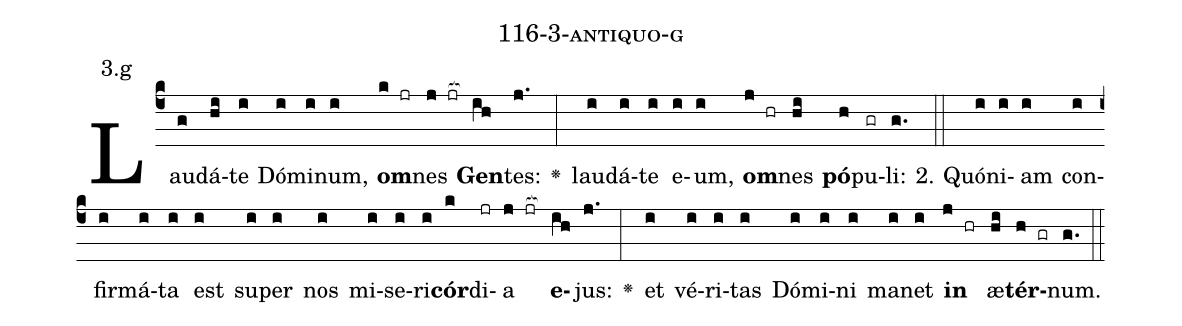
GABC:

name: 116-3-antiquo-g;
annotation: 3.g;
%%
(c4)Lau(g)dá(hi)te(i) Dó(i)mi(i)num,(i) <b>om</b>(k jr)nes(j jr[ocb:1{]) <b>Gen</b>(ih[ocb:0}])tes:(j.) <v>\greheightstar</v>(:) lau(i)dá(i)te(i) e(i)um,(i) <b>om</b>(j hr)nes(hi) <b>pó</b>(h)pu(gr)li:(g.) (::)
2. Quón(i)i(i)am(i) con(i)fir(i)má(i)ta(i) est(i) su(i)per(i) nos(i) mi(i)se(i)ri(i)<b>cór</b>(k)di(jr)a(j jr[ocb:1{]) <b>e</b>(ih[ocb:0}])jus:(j.) <v>\greheightstar</v>(:) et(i) vé(i)ri(i)tas(i) Dó(i)mi(i)ni(i) ma(i)net(i) <b>in</b>(j hr) æ(hi)<b>tér</b>(h gr)num.(g.) (::)
